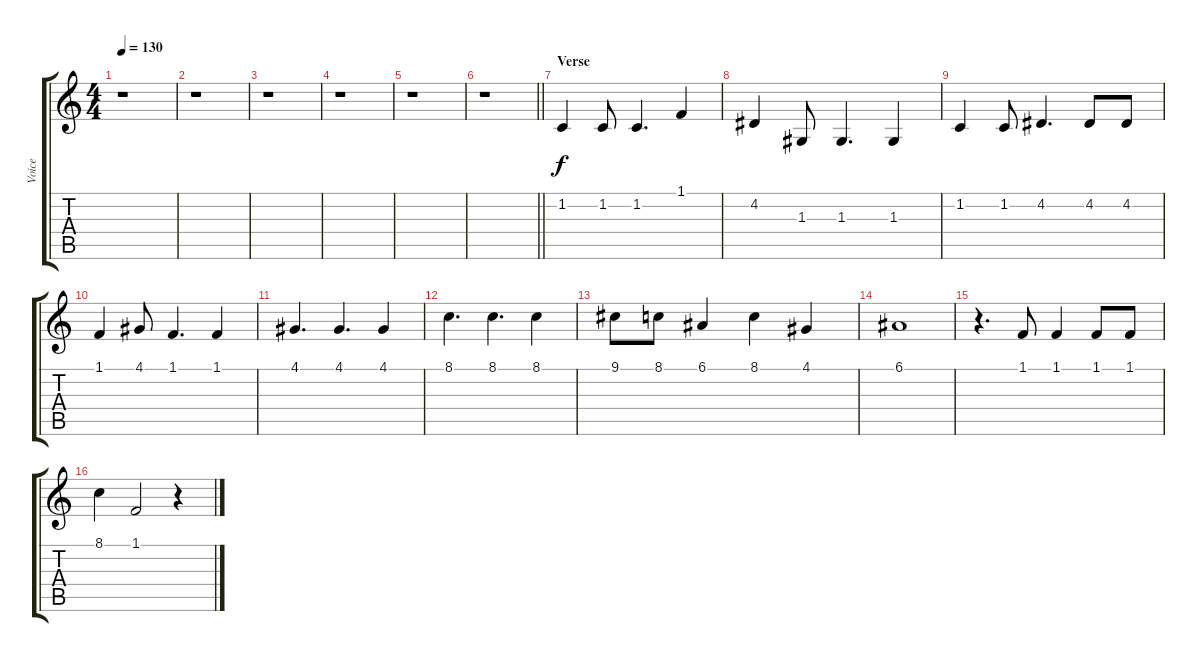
\track ("Voice " "Voice ") {instrument lead6voice}
\staff {score tabs}
\tuning (E4 B3 G3 D3 A2 E2) {hide}
\ts (4 4)
\tempo 130
\clef g2
\ks c
r.1{dy f} |
r.1 |
r.1 |
r.1 |
r.1 |
\barLineRight lightlight
r.1 |
\section ("" "Verse ")
1.2.4 1.2.8 1.2.4{d} 1.1.4 |
4.2.4 1.3.8 1.3.4{d} 1.3.4 |
1.2.4 1.2.8 4.2.4{d} 4.2.8 4.2.8 |
1.1.4 4.1.8 1.1.4{d} 1.1.4 |
4.1.4{d} 4.1.4{d} 4.1.4 |
8.1.4{d} 8.1.4{d} 8.1.4 |
9.1.8 8.1.8 6.1.4 8.1.4 4.1.4 |
6.1.1 |
r.4{d} 1.1.8 1.1.4 1.1.8 1.1.8 |
8.1.4 1.1.2 r.4
